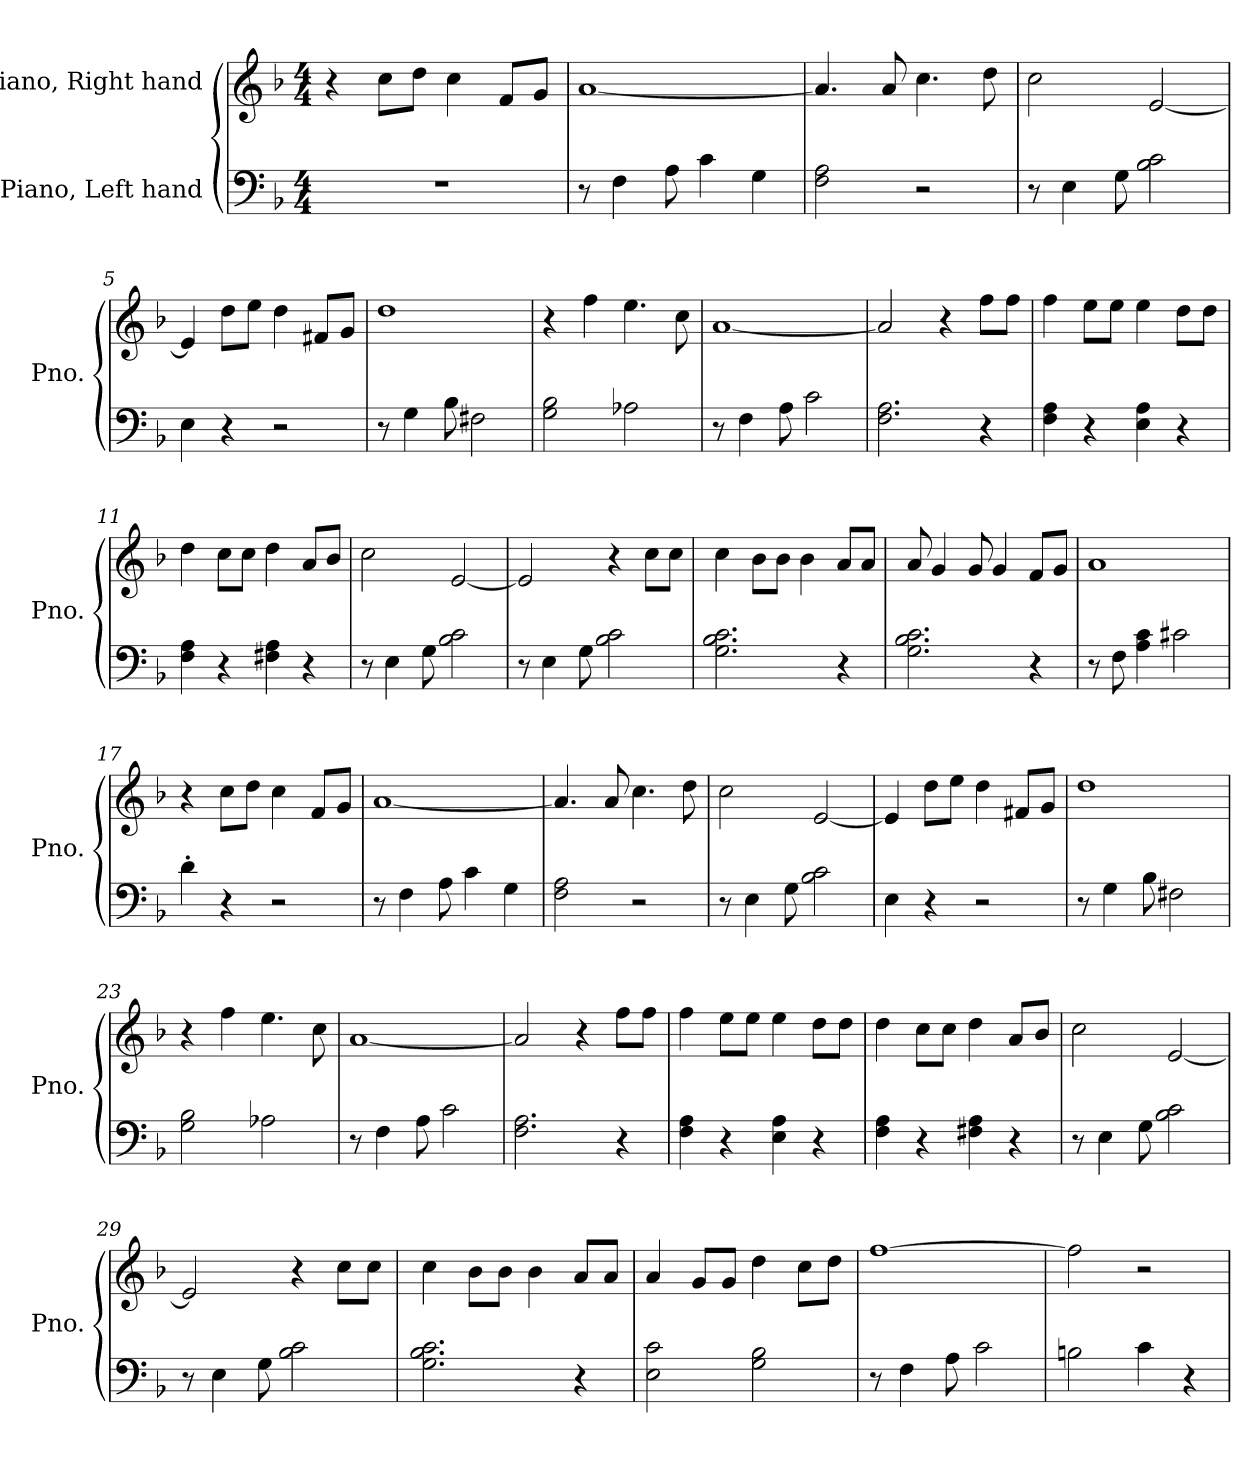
**kern	**kern
*part2	*part1
*staff2	*staff1
*I"Piano, Left hand	*I"Piano, Right hand
*I'Pno.	*I'Pno.
*clefF4	*clefG2
*k[b-]	*k[b-]
*M4/4	*M4/4
*MM120	*MM120
=1	=1
1r	4r
.	8cc\L
.	8dd\J
.	4cc\
.	8f/L
.	8g/J
=2	=2
8r	[1a
4F\	.
8A\	.
4c\	.
4G\	.
=3	=3
2F\ 2A\	4.a/]
.	8a/
2r	4.cc\
.	8dd\
=4	=4
8r	2cc\
4E\	.
8G\	.
2B-\ 2c\	[2e/
=5	=5
4E\	4e/]
4r	8dd\L
.	8ee\J
2r	4dd\
.	8f#X/L
.	8g/J
!!LO:LB:g=z
=6	=6
8r	1dd
4G\	.
8B-\	.
2F#X\	.
=7	=7
2G\ 2B-\	4r
.	4ff\
2A-X\	4.ee\
.	8cc\
=8	=8
8r	[1a
4F\	.
8A\	.
2c\	.
=9	=9
2.F\ 2.A\	2a/]
.	4r
4r	8ff\L
.	8ff\J
=10	=10
4F\ 4A\	4ff\
4r	8ee\L
.	8ee\J
4E\ 4A\	4ee\
4r	8dd\L
.	8dd\J
=11	=11
4F\ 4A\	4dd\
4r	8cc\L
.	8cc\J
4F#X\ 4A\	4dd\
4r	8a/L
.	8b-/J
=12	=12
8r	2cc\
4E\	.
8G\	.
2B-\ 2c\	[2e/
!!LO:LB:g=z
=13	=13
8r	2e/]
4E\	.
8G\	.
2B-\ 2c\	4r
.	8cc\L
.	8cc\J
=14	=14
2.G\ 2.B-\ 2.c\	4cc\
.	8b-\L
.	8b-\J
.	4b-\
4r	8a/L
.	8a/J
=15	=15
2.G\ 2.B-\ 2.c\	8a/
.	4g/
.	8g/
.	4g/
4r	8f/L
.	8g/J
=16	=16
8r	1a
8F\	.
4A\ 4c\	.
2c#X\	.
=17	=17
4d'\	4r
4r	8cc\L
.	8dd\J
2r	4cc\
.	8f/L
.	8g/J
=18	=18
8r	[1a
4F\	.
8A\	.
4c\	.
4G\	.
!!LO:LB:g=z
=19	=19
2F\ 2A\	4.a/]
.	8a/
2r	4.cc\
.	8dd\
=20	=20
8r	2cc\
4E\	.
8G\	.
2B-\ 2c\	[2e/
=21	=21
4E\	4e/]
4r	8dd\L
.	8ee\J
2r	4dd\
.	8f#X/L
.	8g/J
=22	=22
8r	1dd
4G\	.
8B-\	.
2F#X\	.
=23	=23
2G\ 2B-\	4r
.	4ff\
2A-X\	4.ee\
.	8cc\
=24	=24
8r	[1a
4F\	.
8A\	.
2c\	.
=25	=25
2.F\ 2.A\	2a/]
.	4r
4r	8ff\L
.	8ff\J
!!LO:LB:g=z
=26	=26
4F\ 4A\	4ff\
4r	8ee\L
.	8ee\J
4E\ 4A\	4ee\
4r	8dd\L
.	8dd\J
=27	=27
4F\ 4A\	4dd\
4r	8cc\L
.	8cc\J
4F#X\ 4A\	4dd\
4r	8a/L
.	8b-/J
=28	=28
8r	2cc\
4E\	.
8G\	.
2B-\ 2c\	[2e/
=29	=29
8r	2e/]
4E\	.
8G\	.
2B-\ 2c\	4r
.	8cc\L
.	8cc\J
=30	=30
2.G\ 2.B-\ 2.c\	4cc\
.	8b-\L
.	8b-\J
.	4b-\
4r	8a/L
.	8a/J
=31	=31
2E\ 2c\	4a/
.	8g/L
.	8g/J
2G\ 2B-\	4dd\
.	8cc\L
.	8dd\J
!!LO:LB:g=z
=32	=32
8r	[1ff
4F\	.
8A\	.
2c\	.
=33	=33
2Bn\	2ff\]
4c\	2r
4r	.
=	=
*-	*-
